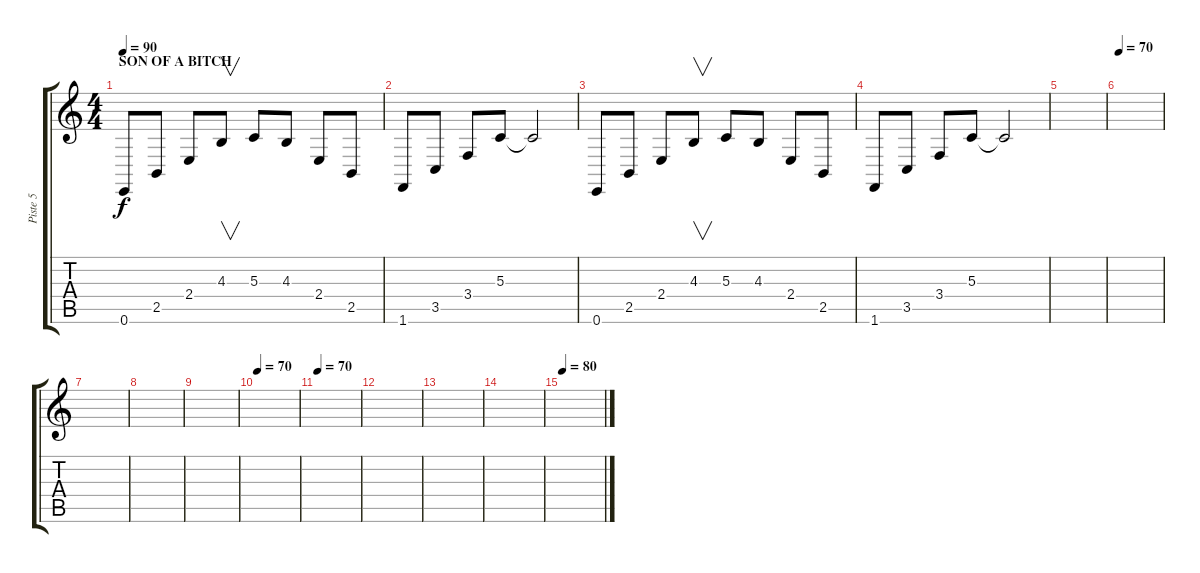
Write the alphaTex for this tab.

\track ("Piste 5" "Piste 5") {instrument musicbox}
\staff {score tabs}
\tuning (E4 B3 G3 D3 A2 E2) {hide}
\ts (4 4)
\section ("" "SON OF A BITCH")
\tempo 90
\tempo 70
\tempo 90
\clef g2
\ks c
0.6.8{dy f instrument musicbox} 2.5.8 2.4.8 4.3.8{v} 5.3.8 4.3.8 2.4.8 2.5.8 |
1.6.8 3.5.8 3.4.8 5.3.8 5.3{t}.2 |
0.6.8 2.5.8 2.4.8 4.3.8{v} 5.3.8 4.3.8 2.4.8 2.5.8 |
1.6.8 3.5.8 3.4.8 5.3.8 5.3{t}.2 |
|
\tempo 70
|
|
|
|
\tempo 70
|
\tempo 70
|
|
|
|
\tempo 80
